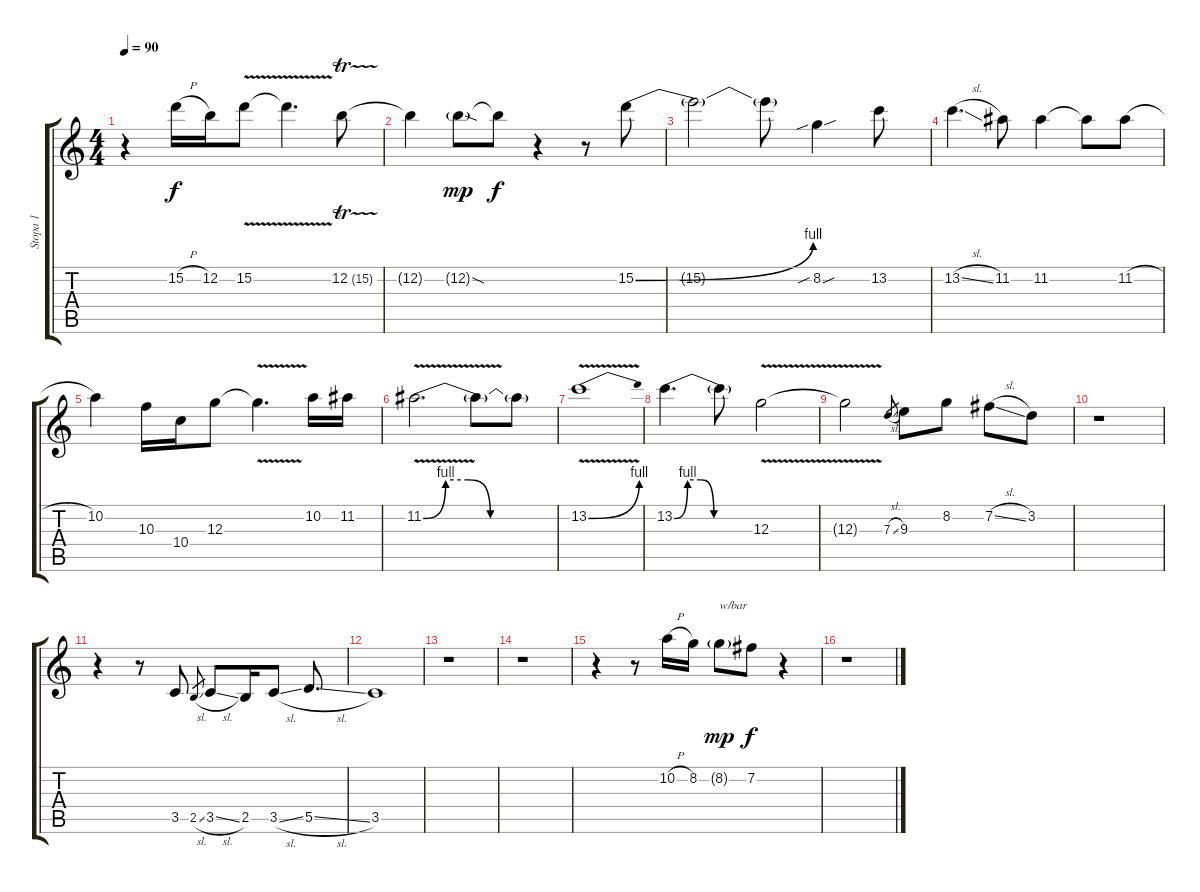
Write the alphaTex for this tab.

\track ("Stopa 1" "Stopa 1") {instrument distortionguitar}
\staff {score tabs}
\tuning (E4 B3 G3 D3 A2 E2) {hide}
\ts (4 4)
\tempo 90
\clef g2
\ks c
r.4{dy f} 15.2{h}.16 12.2.16 15.2{v}.8 15.2{t}.4{d} 12.2{tr (15 32)}.8 |
12.2{t}.4 12.2{sod g}.8{dy mp} 12.2{t}.8{dy f} r.4 r.8 15.2{be (bend 0 0 60 4)}.8 |
15.2{t}.2 15.2{t}.8 8.2{sib sou}.4 13.2.8 |
13.2{sl}.4{d} 11.2.8 11.2.4 11.2{t}.8 11.2{h}.8 |
10.2.4 10.3.16 10.4.16 12.3.8 12.3{v t}.4{d} 10.2.16 11.2.16 |
11.2{be (custom 0 0 10 4 20 4 30 0 60 0) v}.2{d} 11.2{t}.8 11.2{t}.8 |
13.2{be (bend 0 0 60 4) v}.1 |
13.2{be (custom 0 0 10 4 20 4 30 0 60 0)}.4{d} 13.2{t}.8 12.3{v}.2 |
12.3{t}.2 7.3{sl}.8{gr} 9.3.8 8.2.8 7.2{sl}.8 3.2.8 |
r.1 |
r.4 r.8 3.5.8 2.5{sl}.8{gr} 3.5{sl}.8 2.5.16 3.5{sl}.8 5.5{sl}.8{d} |
3.5.1 |
r.1 |
r.1 |
r.4 r.8 10.2{h}.16 8.2.16 8.2{g}.8{txt "w/bar" dy mp} 7.2.8{dy f} r.4 |
r.1
